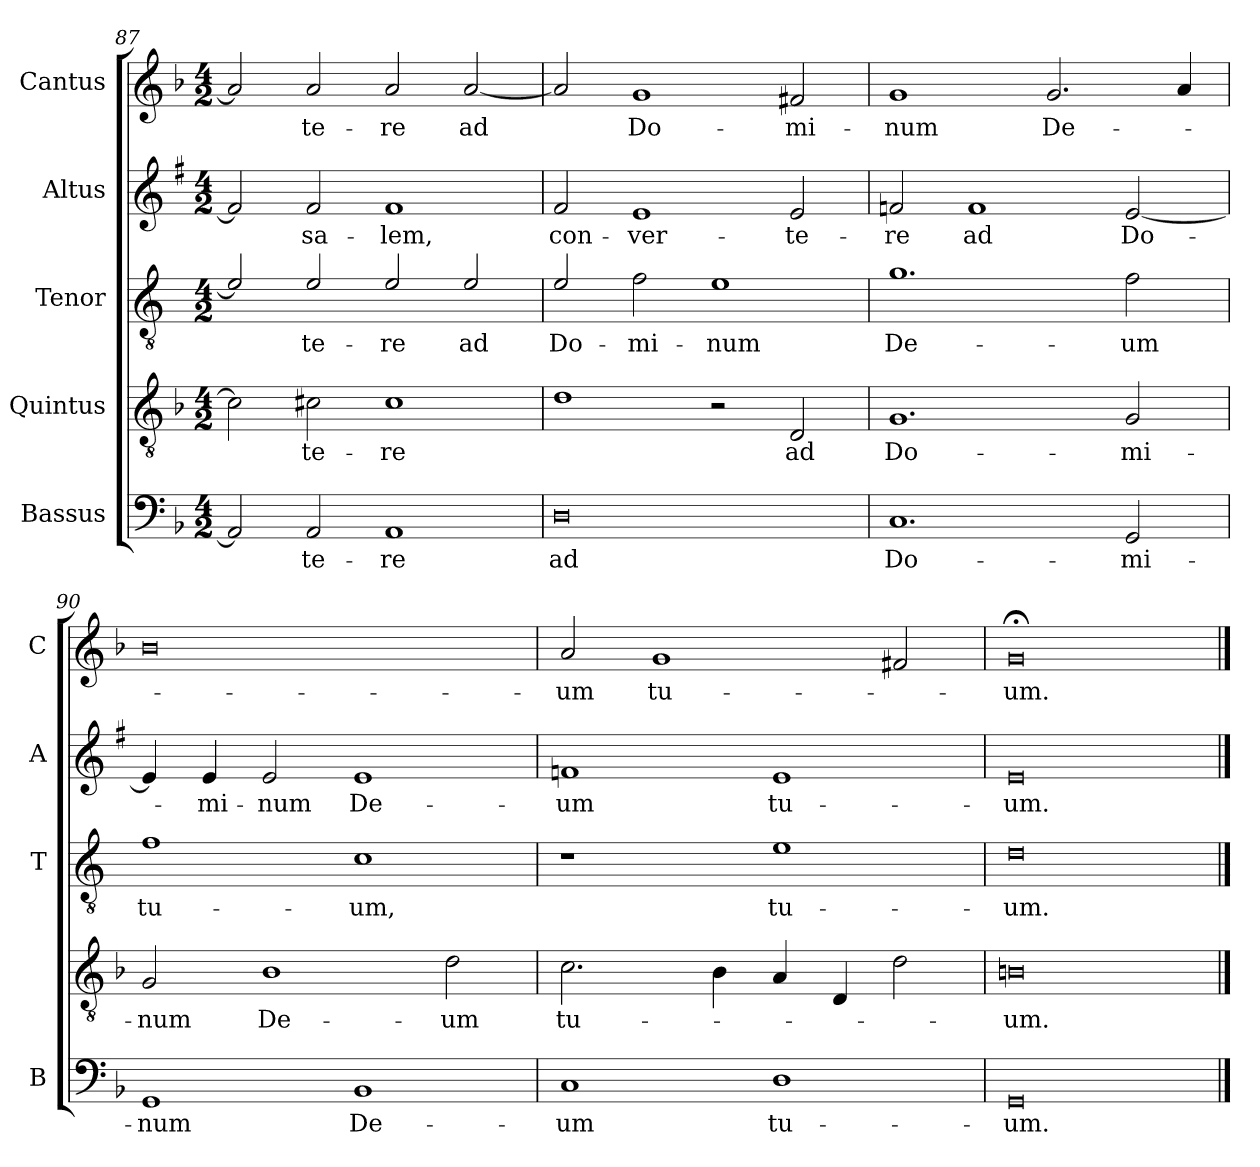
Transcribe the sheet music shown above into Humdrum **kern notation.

**kern	**text	**kern	**text	**kern	**text	**kern	**text	**kern	**text
*part5	*part5	*part4	*part4	*part3	*part3	*part2	*part2	*part1	*part1
*staff5	*staff5	*staff4	*staff4	*staff3	*staff3	*staff2	*staff2	*staff1	*staff1
*I"Bassus	*	*I"Quintus	*	*I"Tenor	*	*I"Altus	*	*I"Cantus	*
*I'B	*	*	*	*I'T	*	*I'A	*	*I'C	*
*clefF4	*	*clefGv2	*	*clefGv2	*	*clefG2	*	*clefG2	*
*	*	*	*	*ITrd4c7	*	*ITrd1c2	*	*	*
*k[b-]	*	*k[b-]	*	*k[b-]	*	*k[b-]	*	*k[b-]	*
*F:	*	*F:	*	*F:	*	*F:	*	*F:	*
*M4/2	*	*M4/2	*	*M4/2	*	*M4/2	*	*M4/2	*
=87	=87	=87	=87	=87	=87	=87	=87	=87	=87
2AA/]	.	2c#\]	.	2A/]	.	2e/]	.	2a/]	.
!	!LO:LY:b	!	!LO:LY:b	!	!LO:LY:b	!	!LO:LY:b	!	!LO:LY:b
2AA/	-te-	2c#X\	-te-	2A/	-te-	2e/	-sa-	2a/	-te-
!	!LO:LY:b	!	!LO:LY:b	!	!LO:LY:b	!	!LO:LY:b	!	!LO:LY:b
1AA	-re	1c#	-re	2A/	-re	1e	-lem,	2a/	-re
!	!	!	!	!	!LO:LY:b	!	!	!	!LO:LY:b
.	.	.	.	2A/	ad	.	.	[2a/	ad
!!LO:PB:g=z
=88	=88	=88	=88	=88	=88	=88	=88	=88	=88
!	!LO:LY:b	!	!	!	!LO:LY:b	!	!LO:LY:b	!	!
0D	ad	1d	.	2A/	Do-	2e/	con-	2a/]	.
!	!	!	!	!	!LO:LY:b	!	!LO:LY:b	!	!LO:LY:b
.	.	.	.	2B-\	-mi-	1d	-ver-	1g	Do-
!	!	!	!	!	!LO:LY:b	!	!	!	!
.	.	2r	.	1A	-num	.	.	.	.
!	!	!	!LO:LY:b	!	!	!	!LO:LY:b	!	!LO:LY:b
.	.	2D/	ad	.	.	2d/	-te-	2f#X/	-mi-
=89	=89	=89	=89	=89	=89	=89	=89	=89	=89
!	!LO:LY:b	!	!LO:LY:b	!	!LO:LY:b	!	!LO:LY:b	!	!LO:LY:b
1.C	Do-	1.G	Do-	1.c	De-	2e-X/	-re	1g	-num
!	!	!	!	!	!	!	!LO:LY:b	!	!
.	.	.	.	.	.	1e-	ad	.	.
!	!	!	!	!	!	!	!	!	!LO:LY:b
.	.	.	.	.	.	.	.	2.g/	De-
!	!LO:LY:b	!	!LO:LY:b	!	!LO:LY:b	!	!LO:LY:b	!	!
2GG/	-mi-	2G/	-mi-	2B-\	-um	[2d/	Do-	.	.
.	.	.	.	.	.	.	.	4a/	.
=90	=90	=90	=90	=90	=90	=90	=90	=90	=90
!	!LO:LY:b	!	!LO:LY:b	!	!LO:LY:b	!	!	!	!
1GG	-num	2G/	-num	1B-	tu-	4d/]	.	0b-	.
!	!	!	!	!	!	!	!LO:LY:b	!	!
.	.	.	.	.	.	4d/	-mi-	.	.
!	!	!	!LO:LY:b	!	!	!	!LO:LY:b	!	!
.	.	1B-	De-	.	.	2d/	-num	.	.
!	!LO:LY:b	!	!	!	!LO:LY:b	!	!LO:LY:b	!	!
1BB-	De-	.	.	1F	-um,	1d	De-	.	.
!	!	!	!LO:LY:b	!	!	!	!	!	!
.	.	2d\	-um	.	.	.	.	.	.
=91	=91	=91	=91	=91	=91	=91	=91	=91	=91
!	!LO:LY:b	!	!LO:LY:b	!	!	!	!LO:LY:b	!	!LO:LY:b
1C	-um	2.c\	tu-	1r	.	1e-X	-um	2a/	-um
!	!	!	!	!	!	!	!	!	!LO:LY:b
.	.	.	.	.	.	.	.	1g	tu-
.	.	4B-\	.	.	.	.	.	.	.
!	!LO:LY:b	!	!	!	!LO:LY:b	!	!LO:LY:b	!	!
1D	tu-	4A/	.	1A	tu-	1d	tu-	.	.
.	.	4D/	.	.	.	.	.	.	.
.	.	2d\	.	.	.	.	.	2f#X/	.
=92	=92	=92	=92	=92	=92	=92	=92	=92	=92
!	!LO:LY:b	!	!LO:LY:b	!	!LO:LY:b	!	!LO:LY:b	!	!LO:LY:b
0GG	-um.	0Bn	-um.	0G	-um.	0d	-um.	0g;<	-um.
==	==	==	==	==	==	==	==	==	==
*-	*-	*-	*-	*-	*-	*-	*-	*-	*-
